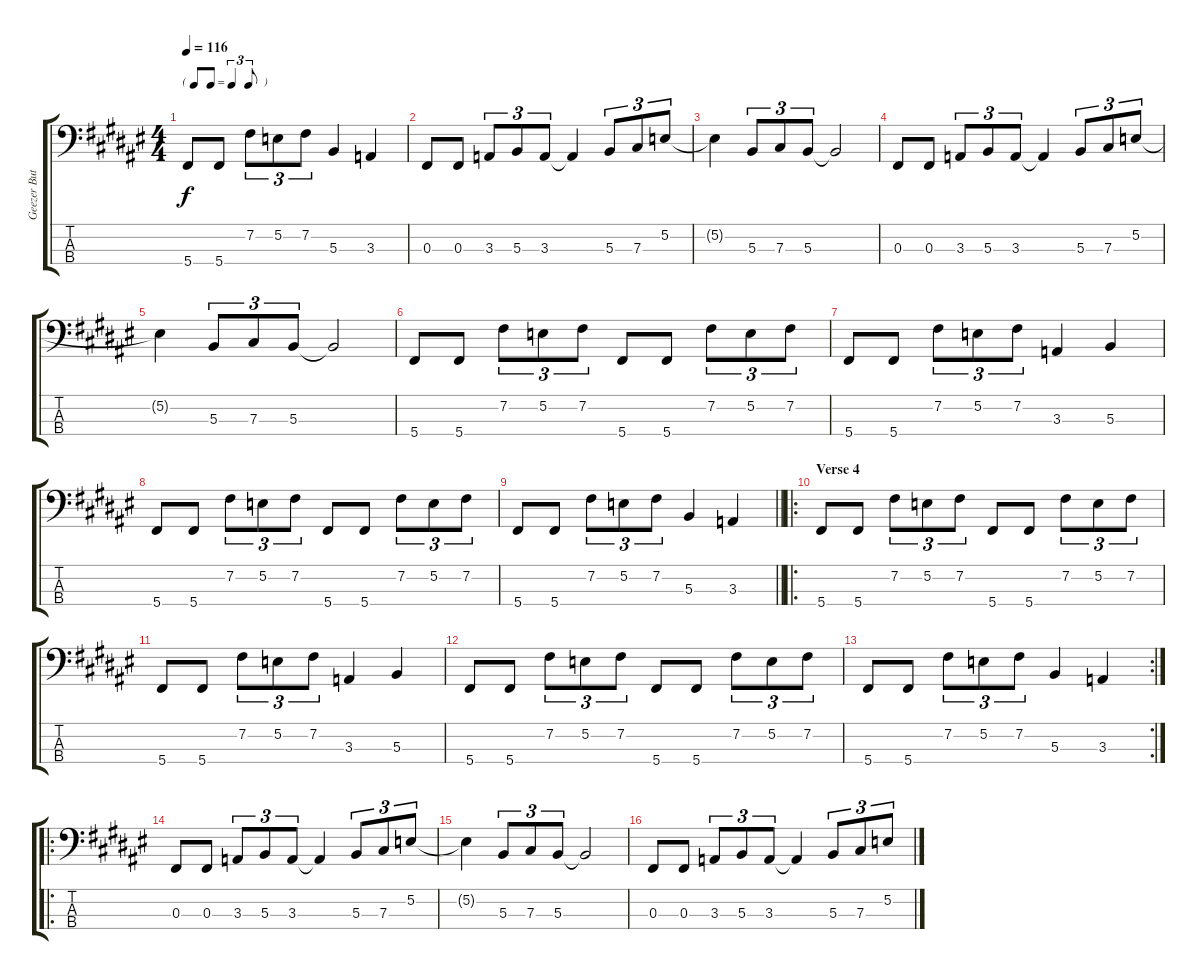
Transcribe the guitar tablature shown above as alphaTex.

\track ("Geezer Butler" "Geezer But") {instrument electricbasspick}
\staff {score tabs}
\tuning (E2 B1 Gb1 Db1) {hide}
\ts (4 4)
\tf triplet8th
\tempo 116
\clef f4
\ks f#
5.4.8{dy f} 5.4.8 7.2.8{tu (3 2)} 5.2.8{tu (3 2)} 7.2.8{tu (3 2)} 5.3.4 3.3.4 |
0.3.8 0.3.8 3.3.8{tu (3 2)} 5.3.8{tu (3 2)} 3.3.8{tu (3 2)} 3.3{t}.4 5.3.8{tu (3 2)} 7.3.8{tu (3 2)} 5.2.8{tu (3 2)} |
5.2{t}.4 5.3.8{tu (3 2)} 7.3.8{tu (3 2)} 5.3.8{tu (3 2)} 5.3{t}.2 |
0.3.8 0.3.8 3.3.8{tu (3 2)} 5.3.8{tu (3 2)} 3.3.8{tu (3 2)} 3.3{t}.4 5.3.8{tu (3 2)} 7.3.8{tu (3 2)} 5.2.8{tu (3 2)} |
5.2{t}.4 5.3.8{tu (3 2)} 7.3.8{tu (3 2)} 5.3.8{tu (3 2)} 5.3{t}.2 |
5.4.8 5.4.8 7.2.8{tu (3 2)} 5.2.8{tu (3 2)} 7.2.8{tu (3 2)} 5.4.8 5.4.8 7.2.8{tu (3 2)} 5.2.8{tu (3 2)} 7.2.8{tu (3 2)} |
5.4.8 5.4.8 7.2.8{tu (3 2)} 5.2.8{tu (3 2)} 7.2.8{tu (3 2)} 3.3.4 5.3.4 |
5.4.8 5.4.8 7.2.8{tu (3 2)} 5.2.8{tu (3 2)} 7.2.8{tu (3 2)} 5.4.8 5.4.8 7.2.8{tu (3 2)} 5.2.8{tu (3 2)} 7.2.8{tu (3 2)} |
\barLineRight lightlight
5.4.8 5.4.8 7.2.8{tu (3 2)} 5.2.8{tu (3 2)} 7.2.8{tu (3 2)} 5.3.4 3.3.4 |
\ro
\section ("" "Verse 4")
5.4.8 5.4.8 7.2.8{tu (3 2)} 5.2.8{tu (3 2)} 7.2.8{tu (3 2)} 5.4.8 5.4.8 7.2.8{tu (3 2)} 5.2.8{tu (3 2)} 7.2.8{tu (3 2)} |
5.4.8 5.4.8 7.2.8{tu (3 2)} 5.2.8{tu (3 2)} 7.2.8{tu (3 2)} 3.3.4 5.3.4 |
5.4.8 5.4.8 7.2.8{tu (3 2)} 5.2.8{tu (3 2)} 7.2.8{tu (3 2)} 5.4.8 5.4.8 7.2.8{tu (3 2)} 5.2.8{tu (3 2)} 7.2.8{tu (3 2)} |
\rc 2
5.4.8 5.4.8 7.2.8{tu (3 2)} 5.2.8{tu (3 2)} 7.2.8{tu (3 2)} 5.3.4 3.3.4 |
\ro
0.3.8 0.3.8 3.3.8{tu (3 2)} 5.3.8{tu (3 2)} 3.3.8{tu (3 2)} 3.3{t}.4 5.3.8{tu (3 2)} 7.3.8{tu (3 2)} 5.2.8{tu (3 2)} |
5.2{t}.4 5.3.8{tu (3 2)} 7.3.8{tu (3 2)} 5.3.8{tu (3 2)} 5.3{t}.2 |
0.3.8 0.3.8 3.3.8{tu (3 2)} 5.3.8{tu (3 2)} 3.3.8{tu (3 2)} 3.3{t}.4 5.3.8{tu (3 2)} 7.3.8{tu (3 2)} 5.2.8{tu (3 2)}
